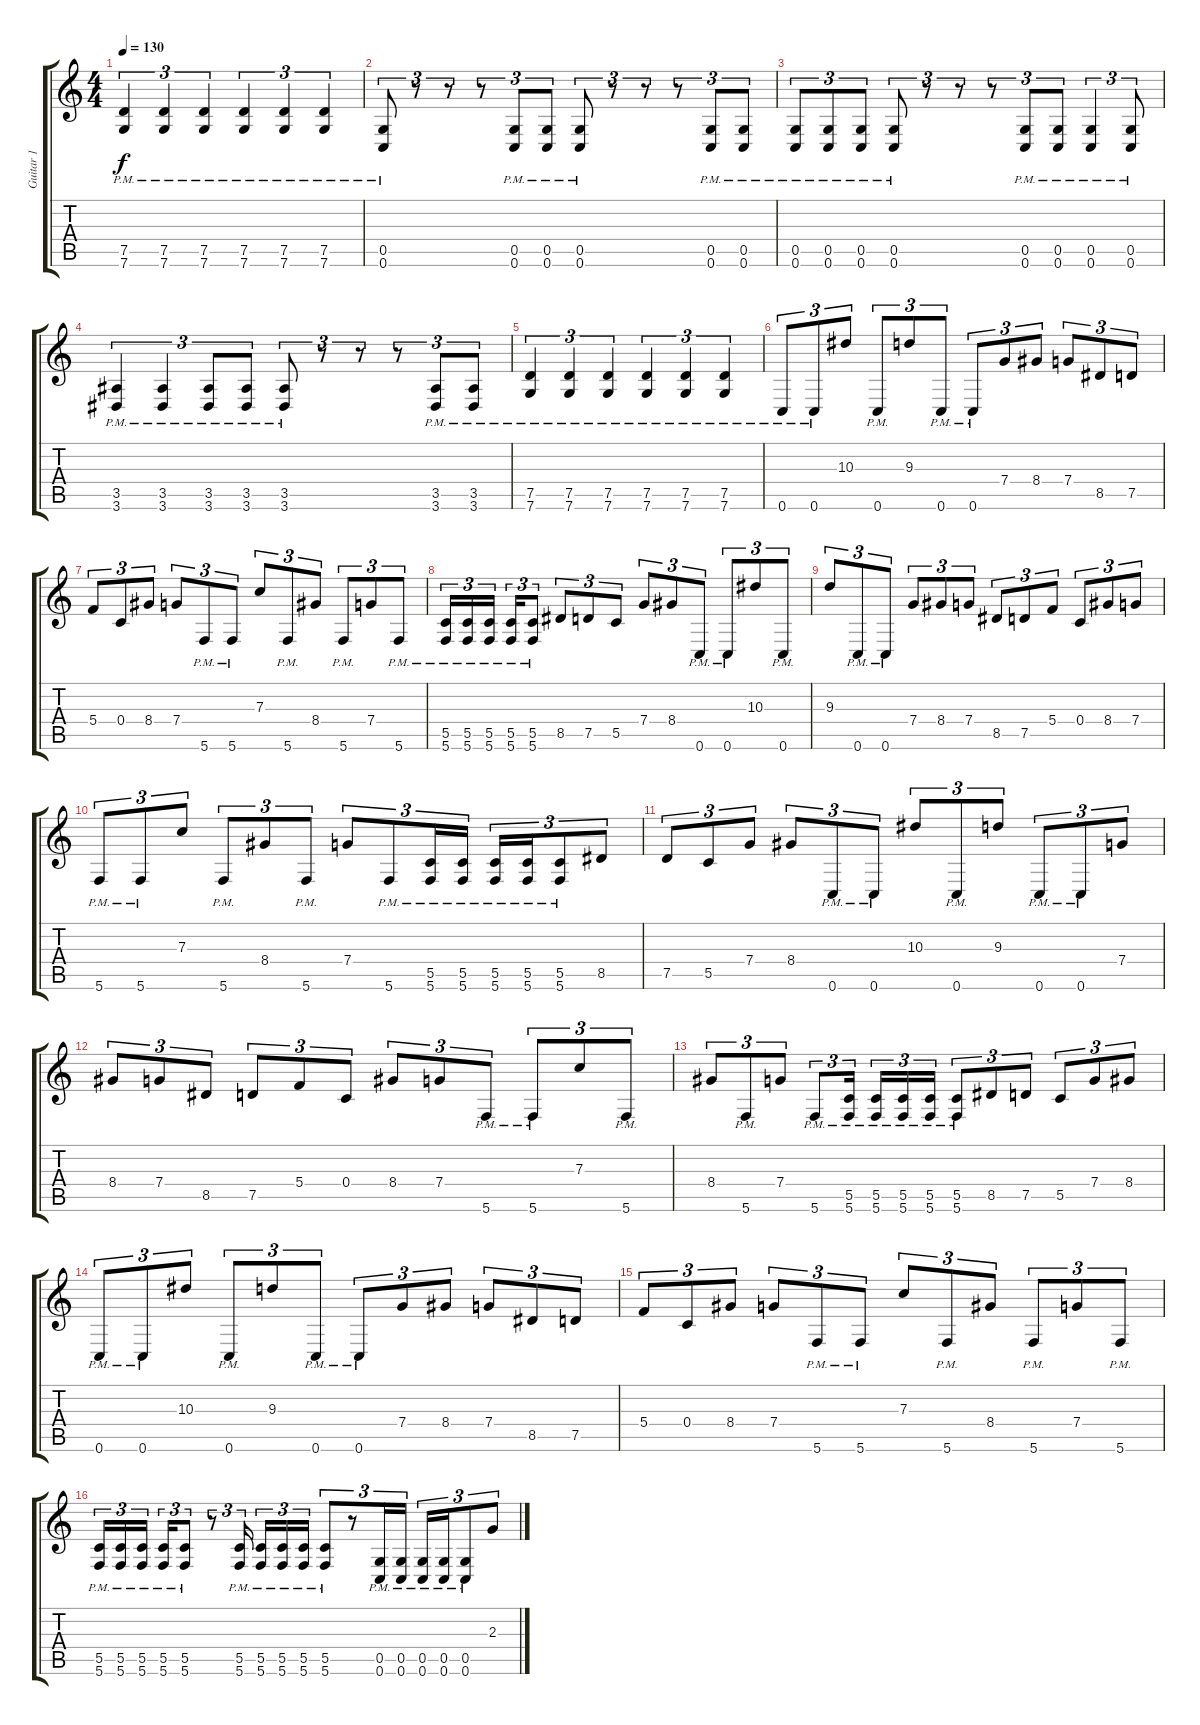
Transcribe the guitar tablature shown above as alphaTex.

\track ("Guitar 1" "Guitar 1") {instrument distortionguitar}
\staff {score tabs}
\tuning (D4 A3 F3 C3 G2 C2) {hide}
\ts (4 4)
\tempo 130
\clef g2
\ks c
(7.5{pm} 7.6{pm}).4{tu (3 2) dy f} (7.5{pm} 7.6{pm}).4{tu (3 2)} (7.5{pm} 7.6{pm}).4{tu (3 2)} (7.5{pm} 7.6{pm}).4{tu (3 2)} (7.5{pm} 7.6{pm}).4{tu (3 2)} (7.5{pm} 7.6{pm}).4{tu (3 2)} |
(0.5{pm} 0.6{pm}).8{tu (3 2)} r.8{tu (3 2)} r.8{tu (3 2)} r.8{tu (3 2)} (0.5{pm} 0.6{pm}).8{tu (3 2)} (0.5{pm} 0.6{pm}).8{tu (3 2)} (0.5{pm} 0.6{pm}).8{tu (3 2)} r.8{tu (3 2)} r.8{tu (3 2)} r.8{tu (3 2)} (0.5{pm} 0.6{pm}).8{tu (3 2)} (0.5{pm} 0.6{pm}).8{tu (3 2)} |
(0.5{pm} 0.6{pm}).8{tu (3 2)} (0.5{pm} 0.6{pm}).8{tu (3 2)} (0.5{pm} 0.6{pm}).8{tu (3 2)} (0.5{pm} 0.6{pm}).8{tu (3 2)} r.8{tu (3 2)} r.8{tu (3 2)} r.8{tu (3 2)} (0.5{pm} 0.6{pm}).8{tu (3 2)} (0.5{pm} 0.6{pm}).8{tu (3 2)} (0.5{pm} 0.6{pm}).4{tu (3 2)} (0.5{pm} 0.6{pm}).8{tu (3 2)} |
(3.5{pm} 3.6{pm}).4{tu (3 2)} (3.5{pm} 3.6{pm}).4{tu (3 2)} (3.5{pm} 3.6{pm}).8{tu (3 2)} (3.5{pm} 3.6{pm}).8{tu (3 2)} (3.5{pm} 3.6{pm}).8{tu (3 2)} r.8{tu (3 2)} r.8{tu (3 2)} r.8{tu (3 2)} (3.5{pm} 3.6{pm}).8{tu (3 2)} (3.5{pm} 3.6{pm}).8{tu (3 2)} |
(7.5{pm} 7.6{pm}).4{tu (3 2)} (7.5{pm} 7.6{pm}).4{tu (3 2)} (7.5{pm} 7.6{pm}).4{tu (3 2)} (7.5{pm} 7.6{pm}).4{tu (3 2)} (7.5{pm} 7.6{pm}).4{tu (3 2)} (7.5{pm} 7.6{pm}).4{tu (3 2)} |
0.6{pm}.8{tu (3 2)} 0.6{pm}.8{tu (3 2)} 10.3.8{tu (3 2)} 0.6{pm}.8{tu (3 2)} 9.3.8{tu (3 2)} 0.6{pm}.8{tu (3 2)} 0.6{pm}.8{tu (3 2)} 7.4.8{tu (3 2)} 8.4.8{tu (3 2)} 7.4.8{tu (3 2)} 8.5.8{tu (3 2)} 7.5.8{tu (3 2)} |
5.4.8{tu (3 2)} 0.4.8{tu (3 2)} 8.4.8{tu (3 2)} 7.4.8{tu (3 2)} 5.6{pm}.8{tu (3 2)} 5.6{pm}.8{tu (3 2)} 7.3.8{tu (3 2)} 5.6{pm}.8{tu (3 2)} 8.4.8{tu (3 2)} 5.6{pm}.8{tu (3 2)} 7.4.8{tu (3 2)} 5.6{pm}.8{tu (3 2)} |
(5.5{pm} 5.6{pm}).16{tu (3 2)} (5.5{pm} 5.6{pm}).16{tu (3 2)} (5.5{pm} 5.6{pm}).16{tu (3 2) beam splitsecondary} (5.5{pm} 5.6{pm}).16{tu (3 2)} (5.5{pm} 5.6{pm}).8{tu (3 2)} 8.5.8{tu (3 2)} 7.5.8{tu (3 2)} 5.5.8{tu (3 2)} 7.4.8{tu (3 2)} 8.4.8{tu (3 2)} 0.6{pm}.8{tu (3 2)} 0.6{pm}.8{tu (3 2)} 10.3.8{tu (3 2)} 0.6{pm}.8{tu (3 2)} |
9.3.8{tu (3 2)} 0.6{pm}.8{tu (3 2)} 0.6{pm}.8{tu (3 2)} 7.4.8{tu (3 2)} 8.4.8{tu (3 2)} 7.4.8{tu (3 2)} 8.5.8{tu (3 2)} 7.5.8{tu (3 2)} 5.4.8{tu (3 2)} 0.4.8{tu (3 2)} 8.4.8{tu (3 2)} 7.4.8{tu (3 2)} |
5.6{pm}.8{tu (3 2)} 5.6{pm}.8{tu (3 2)} 7.3.8{tu (3 2)} 5.6{pm}.8{tu (3 2)} 8.4.8{tu (3 2)} 5.6{pm}.8{tu (3 2)} 7.4.8{tu (3 2)} 5.6{pm}.8{tu (3 2)} (5.5{pm} 5.6{pm}).16{tu (3 2)} (5.5{pm} 5.6{pm}).16{tu (3 2)} (5.5{pm} 5.6{pm}).16{tu (3 2)} (5.5{pm} 5.6{pm}).16{tu (3 2)} (5.5{pm} 5.6{pm}).8{tu (3 2)} 8.5.8{tu (3 2)} |
7.5.8{tu (3 2)} 5.5.8{tu (3 2)} 7.4.8{tu (3 2)} 8.4.8{tu (3 2)} 0.6{pm}.8{tu (3 2)} 0.6{pm}.8{tu (3 2)} 10.3.8{tu (3 2)} 0.6{pm}.8{tu (3 2)} 9.3.8{tu (3 2)} 0.6{pm}.8{tu (3 2)} 0.6{pm}.8{tu (3 2)} 7.4.8{tu (3 2)} |
8.4.8{tu (3 2)} 7.4.8{tu (3 2)} 8.5.8{tu (3 2)} 7.5.8{tu (3 2)} 5.4.8{tu (3 2)} 0.4.8{tu (3 2)} 8.4.8{tu (3 2)} 7.4.8{tu (3 2)} 5.6{pm}.8{tu (3 2)} 5.6{pm}.8{tu (3 2)} 7.3.8{tu (3 2)} 5.6{pm}.8{tu (3 2)} |
8.4.8{tu (3 2)} 5.6{pm}.8{tu (3 2)} 7.4.8{tu (3 2)} 5.6{pm}.8{tu (3 2)} (5.5{pm} 5.6{pm}).16{tu (3 2) beam splitsecondary} (5.5{pm} 5.6{pm}).16{tu (3 2)} (5.5{pm} 5.6{pm}).16{tu (3 2)} (5.5{pm} 5.6{pm}).16{tu (3 2)} (5.5{pm} 5.6{pm}).8{tu (3 2)} 8.5.8{tu (3 2)} 7.5.8{tu (3 2)} 5.5.8{tu (3 2)} 7.4.8{tu (3 2)} 8.4.8{tu (3 2)} |
0.6{pm}.8{tu (3 2)} 0.6{pm}.8{tu (3 2)} 10.3.8{tu (3 2)} 0.6{pm}.8{tu (3 2)} 9.3.8{tu (3 2)} 0.6{pm}.8{tu (3 2)} 0.6{pm}.8{tu (3 2)} 7.4.8{tu (3 2)} 8.4.8{tu (3 2)} 7.4.8{tu (3 2)} 8.5.8{tu (3 2)} 7.5.8{tu (3 2)} |
5.4.8{tu (3 2)} 0.4.8{tu (3 2)} 8.4.8{tu (3 2)} 7.4.8{tu (3 2)} 5.6{pm}.8{tu (3 2)} 5.6{pm}.8{tu (3 2)} 7.3.8{tu (3 2)} 5.6{pm}.8{tu (3 2)} 8.4.8{tu (3 2)} 5.6{pm}.8{tu (3 2)} 7.4.8{tu (3 2)} 5.6{pm}.8{tu (3 2)} |
(5.5{pm} 5.6{pm}).16{tu (3 2)} (5.5{pm} 5.6{pm}).16{tu (3 2)} (5.5{pm} 5.6{pm}).16{tu (3 2) beam splitsecondary} (5.5{pm} 5.6{pm}).16{tu (3 2)} (5.5{pm} 5.6{pm}).8{tu (3 2)} r.8{tu (3 2)} (5.5{pm} 5.6{pm}).16{tu (3 2) beam splitsecondary} (5.5{pm} 5.6{pm}).16{tu (3 2)} (5.5{pm} 5.6{pm}).16{tu (3 2)} (5.5{pm} 5.6{pm}).16{tu (3 2)} (5.5{pm} 5.6{pm}).8{tu (3 2)} r.8{tu (3 2)} (0.5{pm} 0.6{pm}).16{tu (3 2)} (0.5{pm} 0.6{pm}).16{tu (3 2)} (0.5{pm} 0.6{pm}).16{tu (3 2)} (0.5{pm} 0.6{pm}).16{tu (3 2)} (0.5{pm} 0.6{pm}).8{tu (3 2)} 2.3.8{tu (3 2)}
